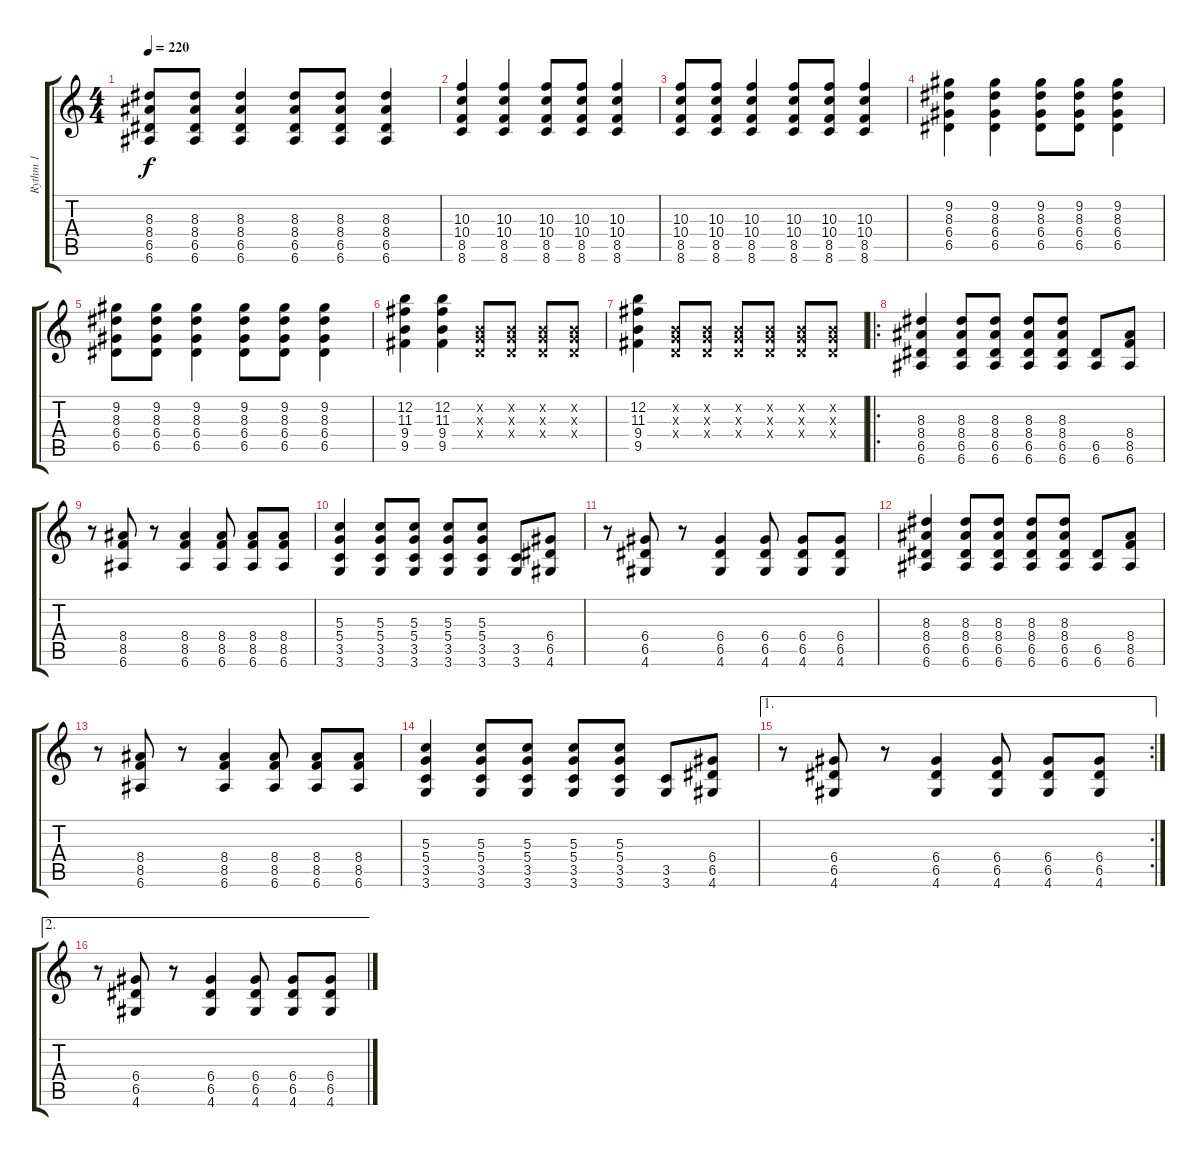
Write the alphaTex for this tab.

\track ("Rythm 1" "Rythm 1") {instrument overdrivenguitar}
\staff {score tabs}
\tuning (E4 B3 G3 D3 A2 E2) {hide}
\ts (4 4)
\tempo 220
\clef g2
\ks c
(8.3 8.4 6.5 6.6).8{dy f} (8.3 8.4 6.5 6.6).8 (8.3 8.4 6.5 6.6).4 (8.3 8.4 6.5 6.6).8 (8.3 8.4 6.5 6.6).8 (8.3 8.4 6.5 6.6).4 |
(10.3 10.4 8.5 8.6).4 (10.3 10.4 8.5 8.6).4 (10.3 10.4 8.5 8.6).8 (10.3 10.4 8.5 8.6).8 (10.3 10.4 8.5 8.6).4 |
(10.3 10.4 8.5 8.6).8 (10.3 10.4 8.5 8.6).8 (10.3 10.4 8.5 8.6).4 (10.3 10.4 8.5 8.6).8 (10.3 10.4 8.5 8.6).8 (10.3 10.4 8.5 8.6).4 |
(9.2 8.3 6.4 6.5).4 (9.2 8.3 6.4 6.5).4 (9.2 8.3 6.4 6.5).8 (9.2 8.3 6.4 6.5).8 (9.2 8.3 6.4 6.5).4 |
(9.2 8.3 6.4 6.5).8 (9.2 8.3 6.4 6.5).8 (9.2 8.3 6.4 6.5).4 (9.2 8.3 6.4 6.5).8 (9.2 8.3 6.4 6.5).8 (9.2 8.3 6.4 6.5).4 |
(12.2 11.3 9.4 9.5).4 (12.2 11.3 9.4 9.5).4 (0.2{x} 0.3{x} 0.4{x}).8 (0.2{x} 0.3{x} 0.4{x}).8 (0.2{x} 0.3{x} 0.4{x}).8 (0.2{x} 0.3{x} 0.4{x}).8 |
(12.2 11.3 9.4 9.5).4 (0.2{x} 0.3{x} 0.4{x}).8 (0.2{x} 0.3{x} 0.4{x}).8 (0.2{x} 0.3{x} 0.4{x}).8 (0.2{x} 0.3{x} 0.4{x}).8 (0.2{x} 0.3{x} 0.4{x}).8 (0.2{x} 0.3{x} 0.4{x}).8 |
\ro
(8.3 8.4 6.5 6.6).4 (8.3 8.4 6.5 6.6).8 (8.3 8.4 6.5 6.6).8 (8.3 8.4 6.5 6.6).8 (8.3 8.4 6.5 6.6).8 (6.5 6.6).8 (8.4 8.5 6.6).8 |
r.8 (8.4 8.5 6.6).8 r.8 (8.4 8.5 6.6).4 (8.4 8.5 6.6).8 (8.4 8.5 6.6).8 (8.4 8.5 6.6).8 |
(5.3 5.4 3.5 3.6).4 (5.3 5.4 3.5 3.6).8 (5.3 5.4 3.5 3.6).8 (5.3 5.4 3.5 3.6).8 (5.3 5.4 3.5 3.6).8 (3.5 3.6).8 (6.4 6.5 4.6).8 |
r.8 (6.4 6.5 4.6).8 r.8 (6.4 6.5 4.6).4 (6.4 6.5 4.6).8 (6.4 6.5 4.6).8 (6.4 6.5 4.6).8 |
(8.3 8.4 6.5 6.6).4 (8.3 8.4 6.5 6.6).8 (8.3 8.4 6.5 6.6).8 (8.3 8.4 6.5 6.6).8 (8.3 8.4 6.5 6.6).8 (6.5 6.6).8 (8.4 8.5 6.6).8 |
r.8 (8.4 8.5 6.6).8 r.8 (8.4 8.5 6.6).4 (8.4 8.5 6.6).8 (8.4 8.5 6.6).8 (8.4 8.5 6.6).8 |
(5.3 5.4 3.5 3.6).4 (5.3 5.4 3.5 3.6).8 (5.3 5.4 3.5 3.6).8 (5.3 5.4 3.5 3.6).8 (5.3 5.4 3.5 3.6).8 (3.5 3.6).8 (6.4 6.5 4.6).8 |
\ae 1
\rc 2
r.8 (6.4 6.5 4.6).8 r.8 (6.4 6.5 4.6).4 (6.4 6.5 4.6).8 (6.4 6.5 4.6).8 (6.4 6.5 4.6).8 |
\ae 2
r.8 (6.4 6.5 4.6).8 r.8 (6.4 6.5 4.6).4 (6.4 6.5 4.6).8 (6.4 6.5 4.6).8 (6.4 6.5 4.6).8
